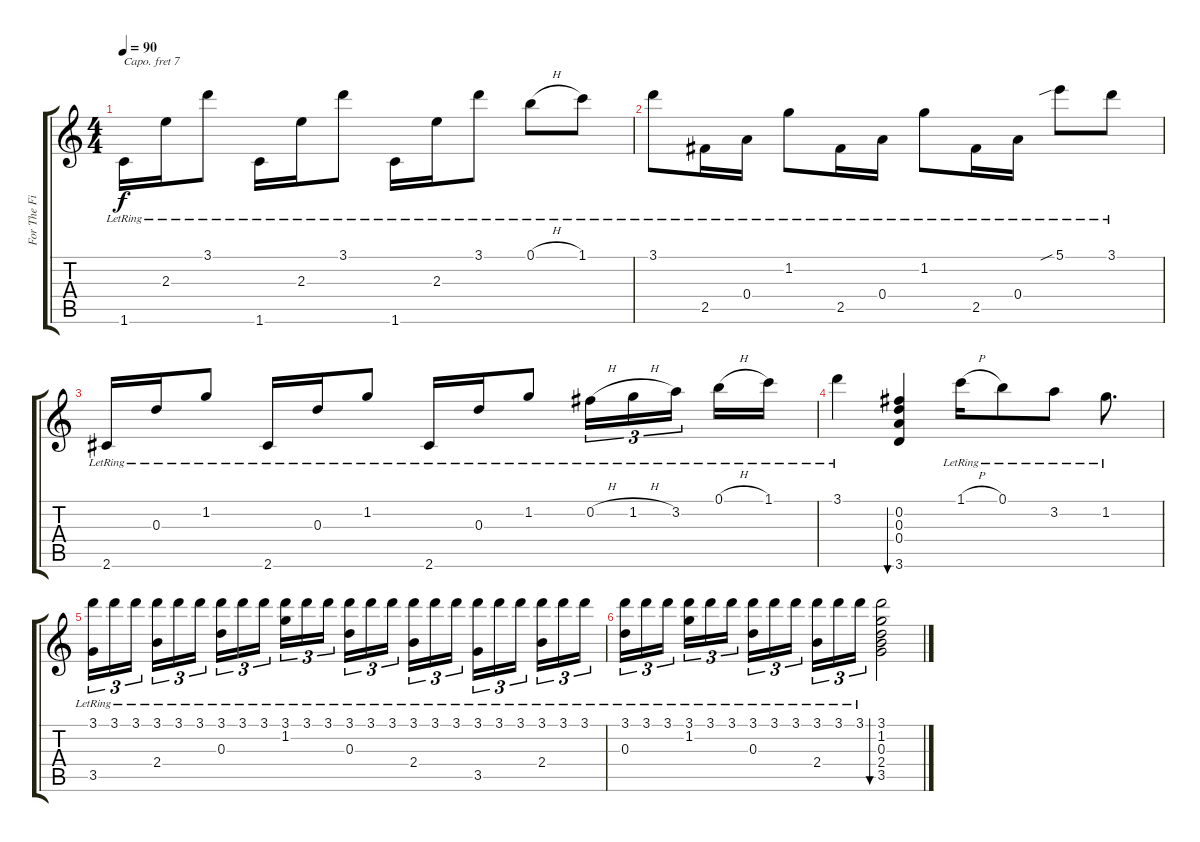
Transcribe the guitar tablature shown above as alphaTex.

\track ("For The First Time In Forever 2 (Capo 7)" "For The Fi") {instrument acousticguitarsteel}
\staff {score tabs}
\capo 7
\tuning (E4 B3 G3 D3 A2 E2) {hide}
\ts (4 4)
\tempo 90
\clef g2
\ks c
1.6{lr}.16{dy f} 2.3{lr}.16 3.1{lr}.8 1.6{lr}.16 2.3{lr}.16 3.1{lr}.8 1.6{lr}.16 2.3{lr}.16 3.1{lr}.8 0.1{h lr}.8 1.1{lr}.8 |
3.1{lr}.8 2.5{lr}.16 0.4{lr}.16 1.2{lr}.8 2.5{lr}.16 0.4{lr}.16 1.2{lr}.8 2.5{lr}.16 0.4{lr}.16 5.1{sib lr}.8 3.1{lr}.8 |
2.6{lr}.16 0.3{lr}.16 1.2{lr}.8 2.6{lr}.16 0.3{lr}.16 1.2{lr}.8 2.6{lr}.16 0.3{lr}.16 1.2{lr}.8 0.2{h lr}.16{tu (3 2)} 1.2{h lr}.16{tu (3 2)} 3.2{lr}.16{tu (3 2) beam splitsecondary} 0.1{h lr}.16 1.1{lr}.16 |
3.1{lr}.4 (0.2 0.3 0.4 3.6).4{bu 30} 1.1{h lr}.16 0.1{lr}.8 3.2{lr}.8 1.2{lr}.8{d} |
(3.1{lr} 3.5{lr}).16{tu (3 2)} 3.1{lr}.16{tu (3 2)} 3.1{lr}.16{tu (3 2) beam splitsecondary} (3.1{lr} 2.4{lr}).16{tu (3 2)} 3.1{lr}.16{tu (3 2)} 3.1{lr}.16{tu (3 2)} (3.1{lr} 0.3).16{tu (3 2)} 3.1{lr}.16{tu (3 2)} 3.1{lr}.16{tu (3 2) beam splitsecondary} (3.1{lr} 1.2).16{tu (3 2)} 3.1{lr}.16{tu (3 2)} 3.1{lr}.16{tu (3 2)} (3.1{lr} 0.3).16{tu (3 2)} 3.1{lr}.16{tu (3 2)} 3.1{lr}.16{tu (3 2) beam splitsecondary} (3.1{lr} 2.4{lr}).16{tu (3 2)} 3.1{lr}.16{tu (3 2)} 3.1{lr}.16{tu (3 2)} (3.1{lr} 3.5{lr}).16{tu (3 2)} 3.1{lr}.16{tu (3 2)} 3.1{lr}.16{tu (3 2) beam splitsecondary} (3.1{lr} 2.4{lr}).16{tu (3 2)} 3.1{lr}.16{tu (3 2)} 3.1{lr}.16{tu (3 2)} |
(3.1{lr} 0.3).16{tu (3 2)} 3.1{lr}.16{tu (3 2)} 3.1{lr}.16{tu (3 2) beam splitsecondary} (3.1{lr} 1.2).16{tu (3 2)} 3.1{lr}.16{tu (3 2)} 3.1{lr}.16{tu (3 2)} (3.1{lr} 0.3).16{tu (3 2)} 3.1{lr}.16{tu (3 2)} 3.1{lr}.16{tu (3 2) beam splitsecondary} (3.1{lr} 2.4{lr}).16{tu (3 2)} 3.1{lr}.16{tu (3 2)} 3.1{lr}.16{tu (3 2)} (3.1 1.2 0.3 2.4 3.5).2{bu 30}
